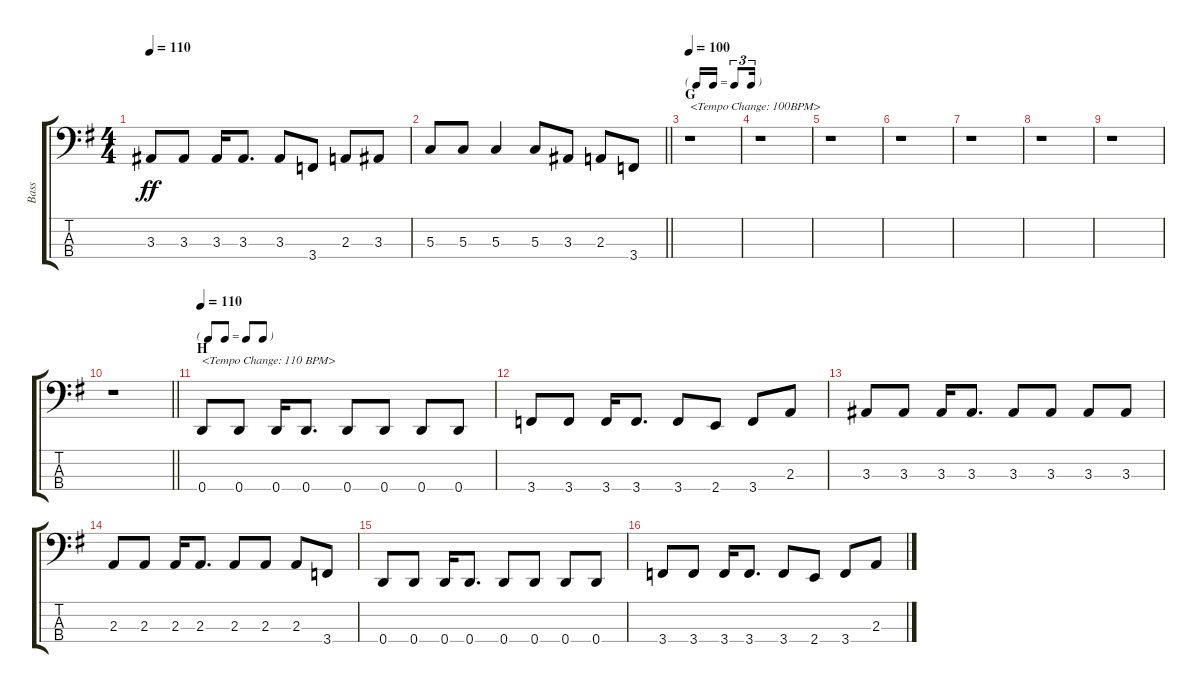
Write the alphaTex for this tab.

\track ("Bass" "Bass") {instrument electricbasspick}
\staff {score tabs}
\tuning (F2 C2 G1 D1) {hide}
\ts (4 4)
\tempo 110
\clef f4
\ks g
3.3.8{dy ff} 3.3.8 3.3.16 3.3.8{d} 3.3.8 3.4.8 2.3.8 3.3.8 |
\barLineRight lightlight
5.3.8 5.3.8 5.3.4 5.3.8 3.3.8 2.3.8 3.4.8 |
\tf triplet16th
\section ("" "G")
\tempo 100
r.1{txt "<Tempo Change: 100BPM>"} |
r.1 |
r.1 |
r.1 |
r.1 |
r.1 |
r.1 |
\barLineRight lightlight
r.1 |
\tf none
\section ("" "H")
\tempo 110
0.4.8{txt "<Tempo Change: 110 BPM>"} 0.4.8 0.4.16 0.4.8{d} 0.4.8 0.4.8 0.4.8 0.4.8 |
3.4.8 3.4.8 3.4.16 3.4.8{d} 3.4.8 2.4.8 3.4.8 2.3.8 |
3.3.8 3.3.8 3.3.16 3.3.8{d} 3.3.8 3.3.8 3.3.8 3.3.8 |
2.3.8 2.3.8 2.3.16 2.3.8{d} 2.3.8 2.3.8 2.3.8 3.4.8 |
0.4.8 0.4.8 0.4.16 0.4.8{d} 0.4.8 0.4.8 0.4.8 0.4.8 |
3.4.8 3.4.8 3.4.16 3.4.8{d} 3.4.8 2.4.8 3.4.8 2.3.8
